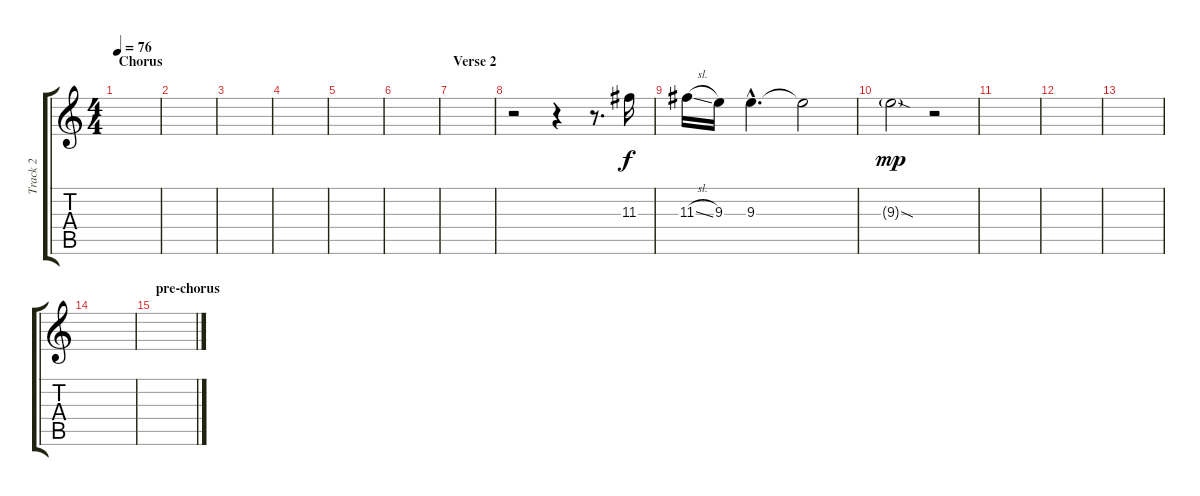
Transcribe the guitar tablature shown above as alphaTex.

\track ("Track 2" "Track 2") {instrument distortionguitar}
\staff {score tabs}
\tuning (E4 B3 G3 D3 A2 E2) {hide}
\ts (4 4)
\section ("" "Chorus")
\tempo 76
\clef g2
\ks c
|
|
|
|
|
|
\section ("" "Verse 2")
|
r.2 r.4 r.8{d} 11.3.16 |
11.3{sl}.16 9.3.16 9.3{hac}.4{d} 9.3{t}.2 |
9.3{sod g}.2{dy mp} r.2 |
|
|
|
|
\section ("" "pre-chorus")
